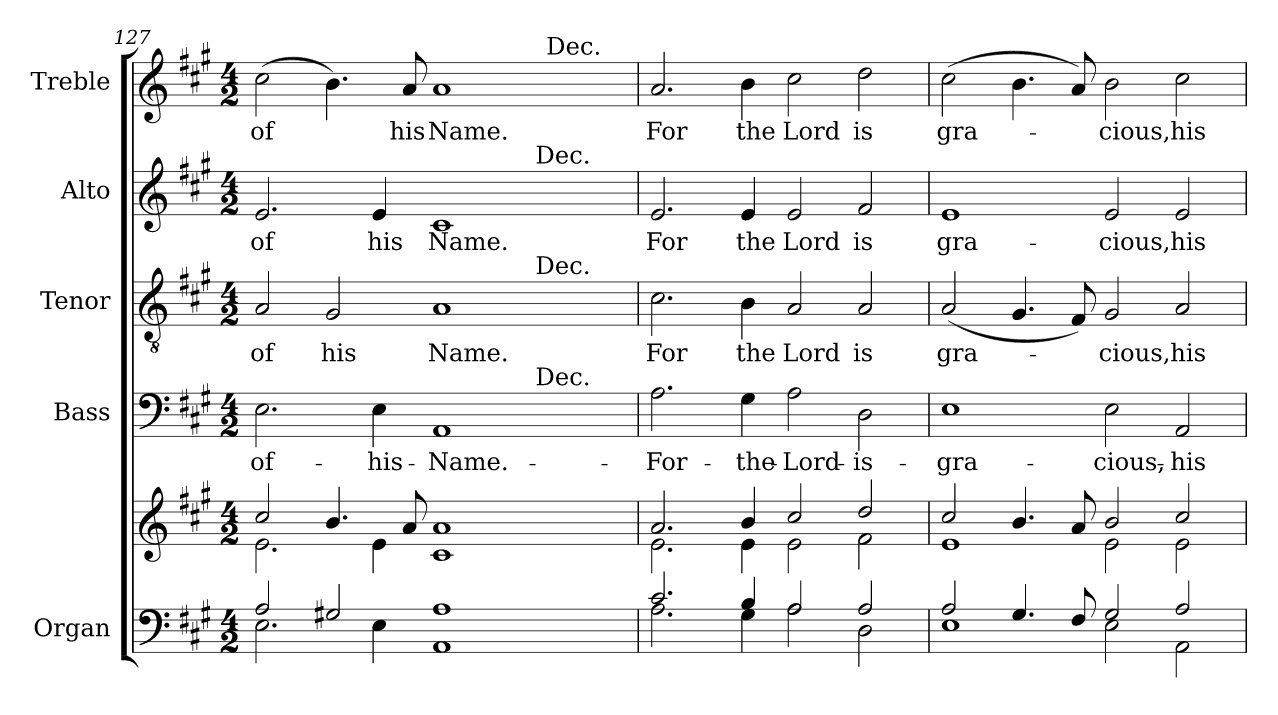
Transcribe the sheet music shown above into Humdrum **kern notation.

**kern	**kern	**kern	**text	**kern	**text	**kern	**text	**kern	**text
*part5	*part5	*part4	*part4	*part3	*part3	*part2	*part2	*part1	*part1
*staff6	*staff5	*staff4	*staff4	*staff3	*staff3	*staff2	*staff2	*staff1	*staff1
*I"Organ	*	*I"Bass	*	*I"Tenor	*	*I"Alto	*	*I"Treble	*
*I'Org.	*	*I'B.	*	*I'T.	*	*I'A.	*	*I'Tr.	*
*clefF4	*clefG2	*clefF4	*	*clefGv2	*	*clefG2	*	*clefG2	*
*	*	*	*	*ITrd7c12	*	*	*	*	*
*k[f#c#g#]	*k[f#c#g#]	*k[f#c#g#]	*	*k[f#c#g#]	*	*k[f#c#g#]	*	*k[f#c#g#]	*
*A:	*A:	*A:	*	*A:	*	*A:	*	*A:	*
*M4/2	*M4/2	*M4/2	*	*M4/2	*	*M4/2	*	*M4/2	*
=127	=127	=127	=127	=127	=127	=127	=127	=127	=127
*^	*^	*	*	*	*	*	*	*	*
!	!	!	!	!	!LO:LY:b:color=#000000	!	!	!	!	!	!
!	!	!	!	!	!	!	!LO:LY:b:color=#000000	!	!	!	!
!	!	!	!	!	!	!	!	!	!LO:LY:b:color=#000000	!	!
!	!	!	!	!	!	!	!	!	!	!	!LO:LY:b:color=#000000
*	*	*	*	*^	*	*^	*	*^	*	*^	*
2Ai/	2.Ei\	2cc#i/	2.ei\	2.Ei\	1ryy	of-	2AAi/	1ryy	of	2.ei/	1ryy	of	(2cc#i\	1ryy	of
!	!	!	!	!	!	!	!	!	!LO:LY:b:color=#000000	!	!	!	!	!	!
2G#Xi/	.	4.bi/	.	.	.	.	2GG#i/	.	his	.	.	.	4.bi\)	.	.
!	!	!	!	!	!	!LO:LY:b:color=#000000	!	!	!	!	!	!	!	!	!
!	!	!	!	!	!	!	!	!	!	!	!	!LO:LY:b:color=#000000	!	!	!
.	4Ei\	.	4ei\	4Ei\	.	-his-	.	.	.	4ei/	.	his	.	.	.
!	!	!	!	!	!	!	!	!	!	!	!	!	!	!	!LO:LY:b:color=#000000
.	.	8ai/	.	.	.	.	.	.	.	.	.	.	8ai/	.	his
!	!	!	!	!	!	!LO:LY:b:color=#000000	!	!	!	!	!	!	!	!	!
!	!	!	!	!	!	!	!	!	!LO:LY:b:color=#000000	!	!	!	!	!	!
!	!	!	!	!	!	!	!	!	!	!	!	!LO:LY:b:color=#000000	!	!	!
!	!	!	!	!	!	!	!	!	!	!	!	!	!	!	!LO:LY:b:color=#000000
1Ai	1AAi	1ai	1c#i	1AAi	4ryy	-Name.-	1AAi	4ryy	Name.	1c#i	4ryy	Name.	1ai	4...ryy	Name.
.	.	.	.	.	8ryy	.	.	8ryy	.	.	8ryy	.	.	.	.
.	.	.	.	.	16ryy	.	.	16ryy	.	.	16ryy	.	.	.	.
.	.	.	.	.	128ryy	.	.	128ryy	.	.	128ryy	.	.	.	.
!	!	!	!	!	!	!	!	!	!	!	!LO:TX:t=Dec.	!	!	!	!
!	!	!	!	!	!	!	!	!LO:TX:a:t=Dec.	!	!	!	!	!	!	!
!	!	!	!	!	!LO:TX:a:t=Dec.	!	!	!	!	!	!	!	!	!	!
.	.	.	.	.	2ryy	.	.	2ryy	.	.	2ryy	.	.	.	.
!	!	!	!	!	!	!	!	!	!	!	!	!	!	!LO:TX:a:t=Dec.	!
.	.	.	.	.	.	.	.	.	.	.	.	.	.	2ryy	.
.	.	.	.	.	32..ryy	.	.	32..ryy	.	.	32..ryy	.	.	.	.
.	.	.	.	.	.	.	.	.	.	.	.	.	.	32ryy	.
*	*	*	*	*v	*v	*	*	*	*	*v	*v	*	*v	*v	*
*	*	*	*	*	*	*v	*v	*	*	*	*	*
=128	=128	=128	=128	=128	=128	=128	=128	=128	=128	=128	=128
*	*	*	*	*^	*	*^	*	*^	*	*^	*
!	!	!	!	!	!	!LO:LY:b:color=#000000	!	!	!	!	!	!	!	!	!
*	*	*	*	*v	*v	*	*	*	*	*v	*v	*	*v	*v	*
*	*	*	*	*	*	*v	*v	*	*	*	*	*
*	*	*	*	*^	*	*^	*	*^	*	*^	*
!	!	!	!	!	!	!	!	!	!LO:LY:b:color=#000000	!	!	!	!	!	!
*	*	*	*	*v	*v	*	*	*	*	*v	*v	*	*v	*v	*
*	*	*	*	*	*	*v	*v	*	*	*	*	*
*	*	*	*	*^	*	*^	*	*^	*	*^	*
!	!	!	!	!	!	!	!	!	!	!	!	!LO:LY:b:color=#000000	!	!	!
*	*	*	*	*v	*v	*	*	*	*	*v	*v	*	*v	*v	*
*	*	*	*	*	*	*v	*v	*	*	*	*	*
*	*	*	*	*^	*	*^	*	*^	*	*^	*
!	!	!	!	!	!	!	!	!	!	!	!	!	!	!	!LO:LY:b:color=#000000
*	*	*	*	*v	*v	*	*	*	*	*v	*v	*	*v	*v	*
*	*	*	*	*	*	*v	*v	*	*	*	*	*
2.c#i/	2.Ai\	2.ai/	2.ei\	2.Ai\	-For-	2.C#i\	For	2.ei/	For	2.ai/	For
!	!	!	!	!	!LO:LY:b:color=#000000	!	!	!	!	!	!
!	!	!	!	!	!	!	!LO:LY:b:color=#000000	!	!	!	!
!	!	!	!	!	!	!	!	!	!LO:LY:b:color=#000000	!	!
!	!	!	!	!	!	!	!	!	!	!	!LO:LY:b:color=#000000
4Bi/	4G#i\	4bi/	4ei\	4G#i\	-the-	4BBi\	the	4ei/	the	4bi\	the
!	!	!	!	!	!LO:LY:b:color=#000000	!	!	!	!	!	!
!	!	!	!	!	!	!	!LO:LY:b:color=#000000	!	!	!	!
!	!	!	!	!	!	!	!	!	!LO:LY:b:color=#000000	!	!
!	!	!	!	!	!	!	!	!	!	!	!LO:LY:b:color=#000000
2Ai/	2Ai\	2cc#i/	2ei\	2Ai\	-Lord-	2AAi/	Lord	2ei/	Lord	2cc#i\	Lord
!	!	!	!	!	!LO:LY:b:color=#000000	!	!	!	!	!	!
!	!	!	!	!	!	!	!LO:LY:b:color=#000000	!	!	!	!
!	!	!	!	!	!	!	!	!	!LO:LY:b:color=#000000	!	!
!	!	!	!	!	!	!	!	!	!	!	!LO:LY:b:color=#000000
2Ai/	2Di\	2ddi/	2f#i\	2Di\	-is-	2AAi/	is	2f#i/	is	2ddi\	is
=129	=129	=129	=129	=129	=129	=129	=129	=129	=129	=129	=129
!	!	!	!	!	!LO:LY:b:color=#000000	!	!	!	!	!	!
!	!	!	!	!	!	!	!LO:LY:b:color=#000000	!	!	!	!
!	!	!	!	!	!	!	!	!	!LO:LY:b:color=#000000	!	!
!	!	!	!	!	!	!	!	!	!	!	!LO:LY:b:color=#000000
2Ai/	1Ei	2cc#i/	1ei	1Ei	-gra-	(2AAi/	gra-	1ei	gra-	(2cc#i\	gra-
4.G#i/	.	4.bi/	.	.	.	4.GG#i/	.	.	.	4.bi\	.
8F#i/	.	8ai/	.	.	.	8FF#i/)	.	.	.	8ai/)	.
!	!	!	!	!	!LO:LY:b:color=#000000	!	!	!	!	!	!
!	!	!	!	!	!	!	!LO:LY:b:color=#000000	!	!	!	!
!	!	!	!	!	!	!	!	!	!LO:LY:b:color=#000000	!	!
!	!	!	!	!	!	!	!	!	!	!	!LO:LY:b:color=#000000
2G#i/	2Ei\	2bi/	2ei\	2Ei\	-cious,-	2GG#i/	-cious,	2ei/	-cious,	2bi\	-cious,
!	!	!	!	!	!LO:LY:b:color=#000000	!	!	!	!	!	!
!	!	!	!	!	!	!	!LO:LY:b:color=#000000	!	!	!	!
!	!	!	!	!	!	!	!	!	!LO:LY:b:color=#000000	!	!
!	!	!	!	!	!	!	!	!	!	!	!LO:LY:b:color=#000000
2Ai/	2AAi\	2cc#i/	2ei\	2AAi/	-his-	2AAi/	his	2ei/	his	2cc#i\	his
*v	*v	*	*	*	*	*	*	*	*	*	*
*	*v	*v	*	*	*	*	*	*	*	*
=	=	=	=	=	=	=	=	=	=
*-	*-	*-	*-	*-	*-	*-	*-	*-	*-
